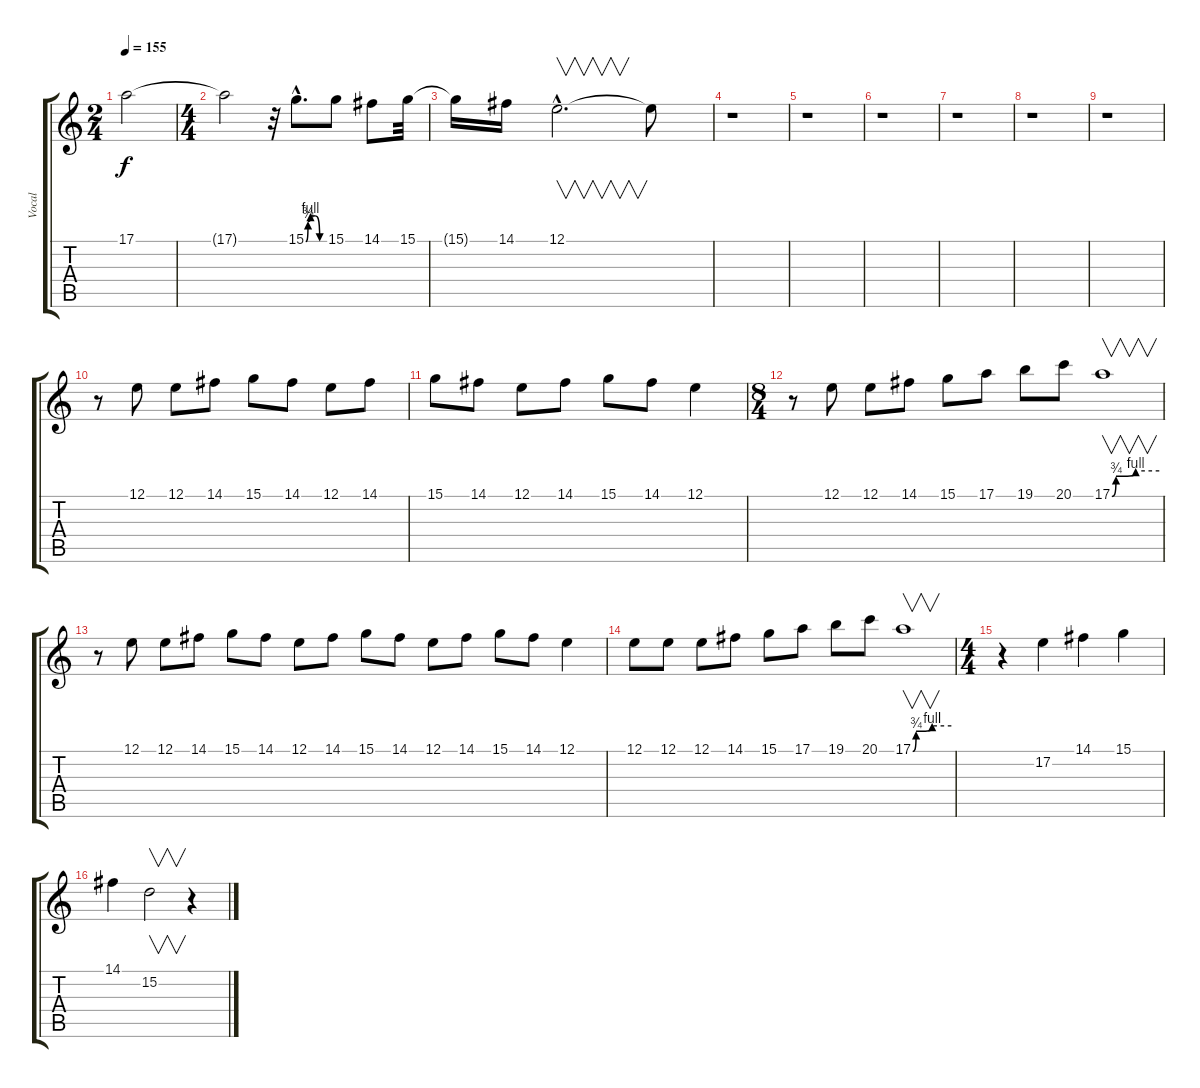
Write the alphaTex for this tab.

\track ("Vocal" "Vocal") {instrument lead5charang}
\staff {score tabs}
\tuning (E4 B3 G3 D3 A2 E2) {hide}
\ts (2 4)
\tempo 155
\clef g2
\ks c
17.1{t}.2{dy f} |
\ts (4 4)
17.1{t}.2 r.32 15.1{be (custom 0 0 7 3 15 4 30 4 45 0 60 0) hac}.8{d} 15.1.8 14.1.8 15.1.32 |
15.1{t}.16 14.1.16 12.1{hac}.2{v d} 12.1{t}.8 |
r.1 |
r.1 |
r.1 |
r.1 |
r.1 |
r.1 |
r.8 12.1.8 12.1.8 14.1.8 15.1.8 14.1.8 12.1.8 14.1.8 |
15.1.8 14.1.8 12.1.8 14.1.8 15.1.8 14.1.8 12.1.4 |
\ts (8 4)
r.8 12.1.8 12.1.8 14.1.8 15.1.8 17.1.8 19.1.8 20.1.8 17.1{be (custom 0 0 5 3 30 4 60 4)}.1{v} |
r.8 12.1.8 12.1.8 14.1.8 15.1.8 14.1.8 12.1.8 14.1.8 15.1.8 14.1.8 12.1.8 14.1.8 15.1.8 14.1.8 12.1.4 |
12.1.8 12.1.8 12.1.8 14.1.8 15.1.8 17.1.8 19.1.8 20.1.8 17.1{be (custom 0 0 5 3 30 4 60 4)}.1{v} |
\ts (4 4)
r.4 17.2.4 14.1.4 15.1.4 |
14.1.4 15.2.2{v} r.4
